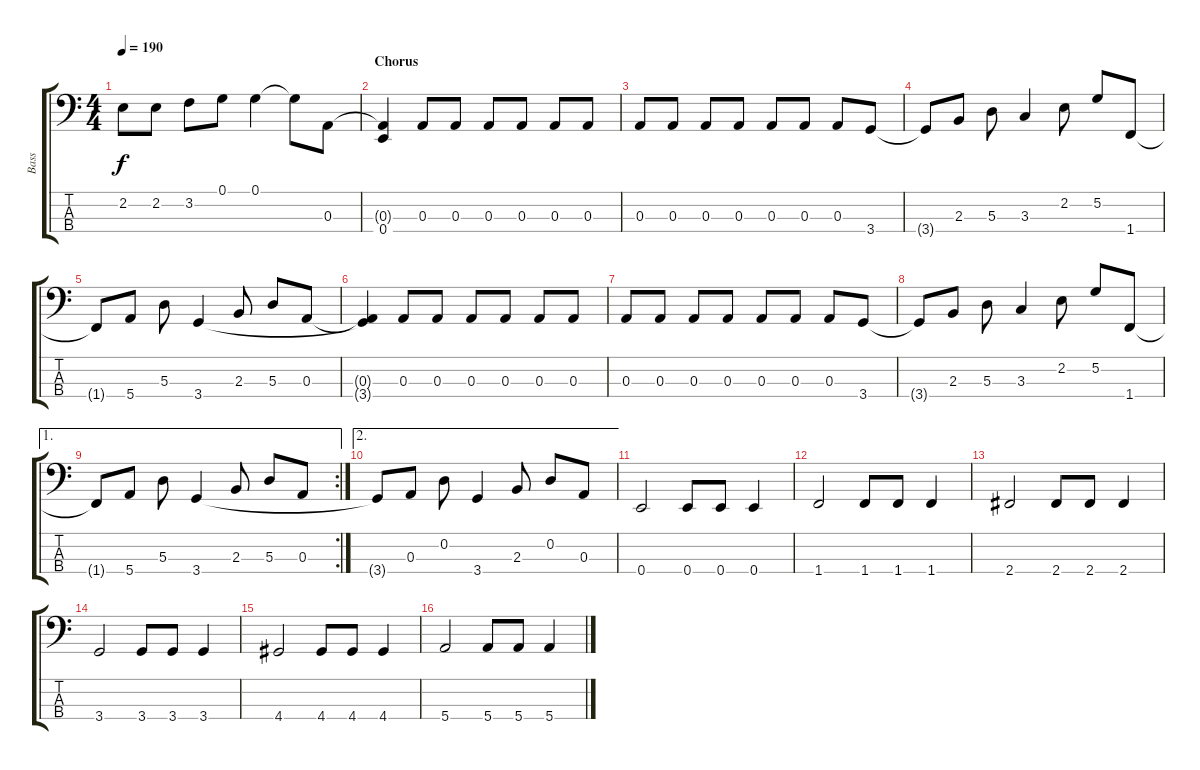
\track ("Bass" "Bass") {instrument electricbassfinger}
\staff {score tabs}
\tuning (G2 D2 A1 E1) {hide}
\ts (4 4)
\tempo 190
\clef f4
\ks c
2.2.8{dy f} 2.2.8 3.2.8 0.1.8 0.1.4 0.1{t}.8 0.3.8 |
\section ("" "Chorus")
(0.3{t} 0.4).4 0.3.8 0.3.8 0.3.8 0.3.8 0.3.8 0.3.8 |
0.3.8 0.3.8 0.3.8 0.3.8 0.3.8 0.3.8 0.3.8 3.4.8 |
3.4{t}.8 2.3.8 5.3.8 3.3.4 2.2.8 5.2.8 1.4.8 |
1.4{t}.8 5.4.8 5.3.8 3.4.4 2.3.8 5.3.8 0.3.8 |
(0.3{t} 3.4{t}).4 0.3.8 0.3.8 0.3.8 0.3.8 0.3.8 0.3.8 |
0.3.8 0.3.8 0.3.8 0.3.8 0.3.8 0.3.8 0.3.8 3.4.8 |
3.4{t}.8 2.3.8 5.3.8 3.3.4 2.2.8 5.2.8 1.4.8 |
\ae 1
\rc 2
1.4{t}.8 5.4.8 5.3.8 3.4.4 2.3.8 5.3.8 0.3.8 |
\ae 2
3.4{t}.8 0.3.8 0.2.8 3.4.4 2.3.8 0.2.8 0.3.8 |
0.4.2 0.4.8 0.4.8 0.4.4 |
1.4.2 1.4.8 1.4.8 1.4.4 |
2.4.2 2.4.8 2.4.8 2.4.4 |
3.4.2 3.4.8 3.4.8 3.4.4 |
4.4.2 4.4.8 4.4.8 4.4.4 |
5.4.2 5.4.8 5.4.8 5.4.4
